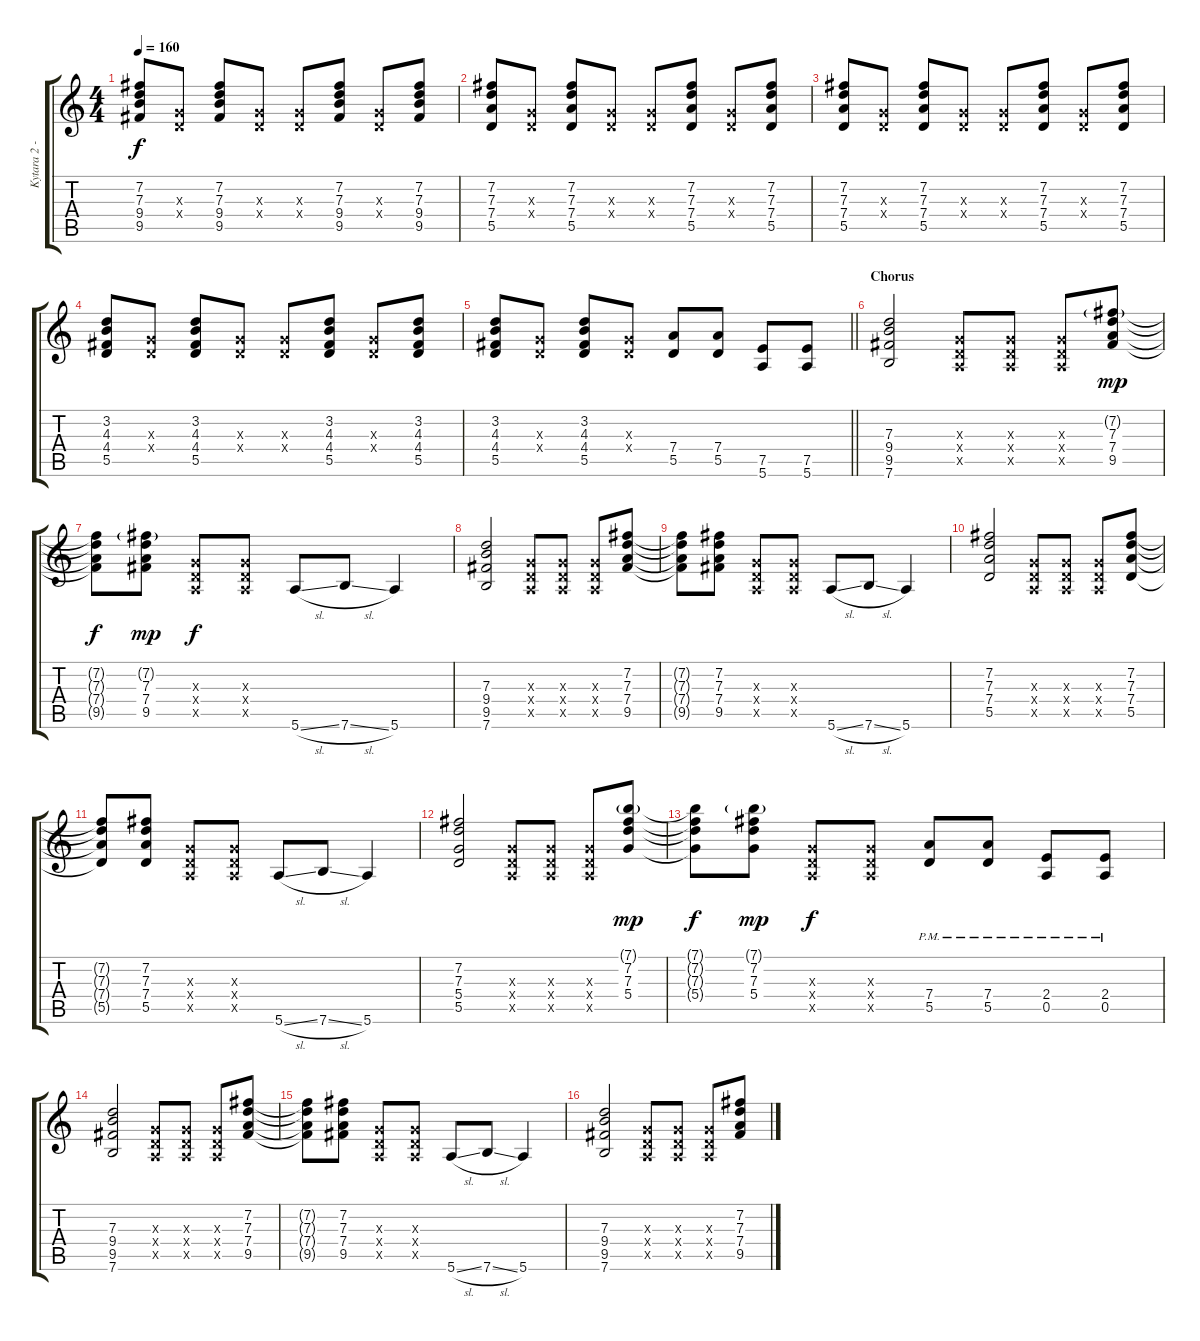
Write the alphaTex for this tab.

\track ("Kytara 2 - Lead" "Kytara 2 -") {instrument overdrivenguitar}
\staff {score tabs}
\tuning (E4 B3 G3 D3 A2 E2) {hide}
\ts (4 4)
\tempo 160
\clef g2
\ks c
(7.2 7.3 9.4 9.5).8{dy f} (0.3{x} 0.4{x}).8 (7.2 7.3 9.4 9.5).8 (0.3{x} 0.4{x}).8 (0.3{x} 0.4{x}).8 (7.2 7.3 9.4 9.5).8 (0.3{x} 0.4{x}).8 (7.2 7.3 9.4 9.5).8 |
(7.2 7.3 7.4 5.5).8 (0.3{x} 0.4{x}).8 (7.2 7.3 7.4 5.5).8 (0.3{x} 0.4{x}).8 (0.3{x} 0.4{x}).8 (7.2 7.3 7.4 5.5).8 (0.3{x} 0.4{x}).8 (7.2 7.3 7.4 5.5).8 |
(7.2 7.3 7.4 5.5).8 (0.3{x} 0.4{x}).8 (7.2 7.3 7.4 5.5).8 (0.3{x} 0.4{x}).8 (0.3{x} 0.4{x}).8 (7.2 7.3 7.4 5.5).8 (0.3{x} 0.4{x}).8 (7.2 7.3 7.4 5.5).8 |
(3.2 4.3 4.4 5.5).8 (0.3{x} 0.4{x}).8 (3.2 4.3 4.4 5.5).8 (0.3{x} 0.4{x}).8 (0.3{x} 0.4{x}).8 (3.2 4.3 4.4 5.5).8 (0.3{x} 0.4{x}).8 (3.2 4.3 4.4 5.5).8 |
\barLineRight lightlight
(3.2 4.3 4.4 5.5).8 (0.3{x} 0.4{x}).8 (3.2 4.3 4.4 5.5).8 (0.3{x} 0.4{x}).8 (7.4 5.5).8 (7.4 5.5).8 (7.5 5.6).8 (7.5 5.6).8 |
\section ("" "Chorus")
(7.3 9.4 9.5 7.6).2 (0.3{x} 0.4{x} 0.5{x}).8 (0.3{x} 0.4{x} 0.5{x}).8 (0.3{x} 0.4{x} 0.5{x}).8 (7.2{g} 7.3 7.4 9.5).8{dy mp} |
(7.2{t} 7.3{t} 7.4{t} 9.5{t}).8{dy f} (7.2{g} 7.3 7.4 9.5).8{dy mp} (0.3{x} 0.4{x} 0.5{x}).8{dy f} (0.3{x} 0.4{x} 0.5{x}).8 5.6{sl}.8 7.6{sl}.8 5.6.4 |
(7.3 9.4 9.5 7.6).2 (0.3{x} 0.4{x} 0.5{x}).8 (0.3{x} 0.4{x} 0.5{x}).8 (0.3{x} 0.4{x} 0.5{x}).8 (7.2 7.3 7.4 9.5).8 |
(7.2{t} 7.3{t} 7.4{t} 9.5{t}).8 (7.2 7.3 7.4 9.5).8 (0.3{x} 0.4{x} 0.5{x}).8 (0.3{x} 0.4{x} 0.5{x}).8 5.6{sl}.8 7.6{sl}.8 5.6.4 |
(7.2 7.3 7.4 5.5).2 (0.3{x} 0.4{x} 0.5{x}).8 (0.3{x} 0.4{x} 0.5{x}).8 (0.3{x} 0.4{x} 0.5{x}).8 (7.2 7.3 7.4 5.5).8 |
(7.2{t} 7.3{t} 7.4{t} 5.5{t}).8 (7.2 7.3 7.4 5.5).8 (0.3{x} 0.4{x} 0.5{x}).8 (0.3{x} 0.4{x} 0.5{x}).8 5.6{sl}.8 7.6{sl}.8 5.6.4 |
(7.2 7.3 5.4 5.5).2 (0.3{x} 0.4{x} 0.5{x}).8 (0.3{x} 0.4{x} 0.5{x}).8 (0.3{x} 0.4{x} 0.5{x}).8 (7.1{g} 7.2 7.3 5.4).8{dy mp} |
(7.1{t} 7.2{t} 7.3{t} 5.4{t}).8{dy f} (7.1{g} 7.2 7.3 5.4).8{dy mp} (0.3{x} 0.4{x} 0.5{x}).8{dy f} (0.3{x} 0.4{x} 0.5{x}).8 (7.4{pm} 5.5{pm}).8 (7.4{pm} 5.5{pm}).8 (2.4{pm} 0.5{pm}).8 (2.4{pm} 0.5{pm}).8 |
(7.3 9.4 9.5 7.6).2 (0.3{x} 0.4{x} 0.5{x}).8 (0.3{x} 0.4{x} 0.5{x}).8 (0.3{x} 0.4{x} 0.5{x}).8 (7.2 7.3 7.4 9.5).8 |
(7.2{t} 7.3{t} 7.4{t} 9.5{t}).8 (7.2 7.3 7.4 9.5).8 (0.3{x} 0.4{x} 0.5{x}).8 (0.3{x} 0.4{x} 0.5{x}).8 5.6{sl}.8 7.6{sl}.8 5.6.4 |
(7.3 9.4 9.5 7.6).2 (0.3{x} 0.4{x} 0.5{x}).8 (0.3{x} 0.4{x} 0.5{x}).8 (0.3{x} 0.4{x} 0.5{x}).8 (7.2 7.3 7.4 9.5).8
